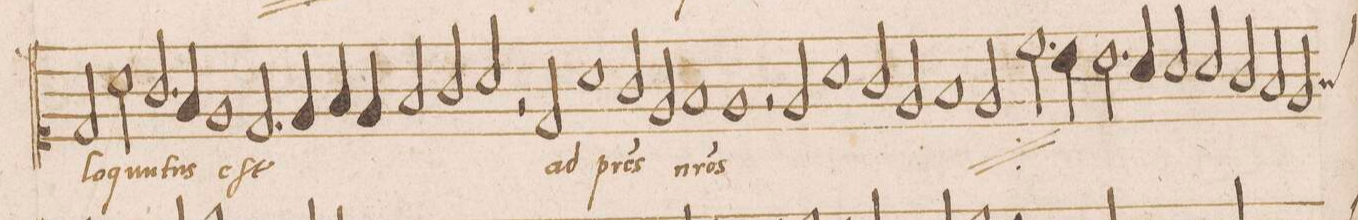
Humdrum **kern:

**kern	**text
*I"DISCANTVS	*
*clefC1	*
*k[]	*
*met(c|)	*
*M2/1	*
2d/	lo-
2a\	-qun-
=164	=164
2.g/	-tus
4f/	.
1e	eſt
=165	=165
2.d/	.
4e/	.
4f/	.
4e/	.
2f/	.
=166	=166
2g/	.
2a/	.
2r	.
2d/	ad
=167	=167
1a	p(at)-
2g/	-res
2e/	.
=168	=168
1f	n(ost)-
1e	-ros
=169	=169
2r	.
*	*ij
2e/	ad
1a	p(at)-
=170	=170
2g/	-res
2e/	n(oſt)-
1f	.
=171	=171
2e/	.
2.cc\	.
4b\	.
2.b\	.
=172	=172
4a/	.
2a/	.
2a/	.
2g/	.
=173	=173
2f/	.
*custos:f	*
2e/	.
*-	*-
